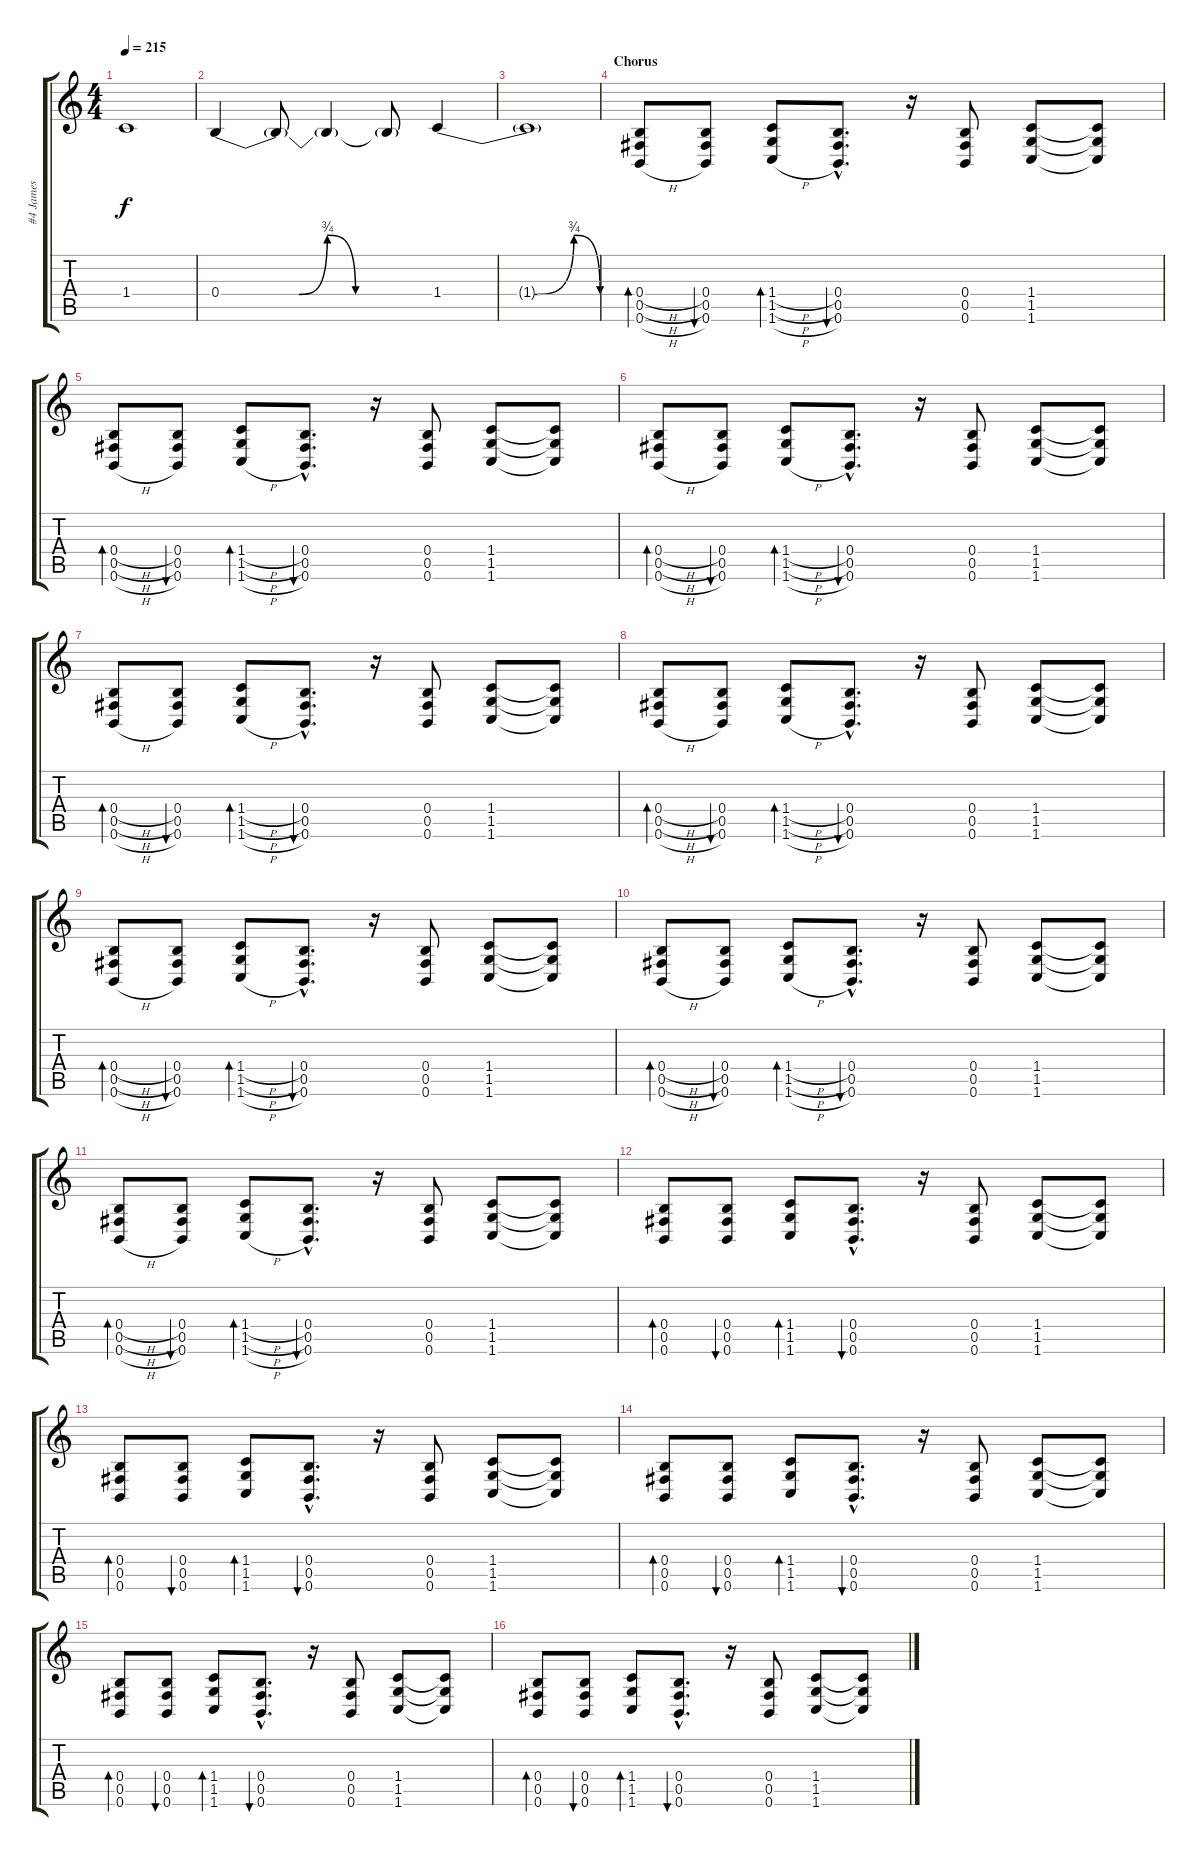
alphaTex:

\track ("#4 James" "#4 James") {instrument distortionguitar}
\staff {score tabs}
\tuning (E4 B3 G3 B2 Gb2 B1) {hide}
\ts (4 4)
\tempo 215
\clef g2
\ks c
1.4{t}.1{dy f} |
0.4{be (custom 0 0 22 0 30 3 38 0 60 0)}.4 0.4{t}.8 0.4{t}.4 0.4{t}.8 1.4{be (custom 0 0 15 0 35 0 50 3 60 0)}.4 |
1.4{t}.1 |
\section ("" "Chorus")
(0.4{h} 0.5{h} 0.6{h}).8{bd 120} (0.4 0.5 0.6).8{bu 120} (1.4{h} 1.5{h} 1.6{h}).8{bd 120} (0.4{hac} 0.5{hac} 0.6{hac}).8{d bu 120} r.16 (0.4 0.5 0.6).8 (1.4 1.5 1.6).8 (1.4{t} 1.5{t} 1.6{t}).8 |
(0.4{h} 0.5{h} 0.6{h}).8{bd 120} (0.4 0.5 0.6).8{bu 120} (1.4{h} 1.5{h} 1.6{h}).8{bd 120} (0.4{hac} 0.5{hac} 0.6{hac}).8{d bu 120} r.16 (0.4 0.5 0.6).8 (1.4 1.5 1.6).8 (1.4{t} 1.5{t} 1.6{t}).8 |
(0.4{h} 0.5{h} 0.6{h}).8{bd 120} (0.4 0.5 0.6).8{bu 120} (1.4{h} 1.5{h} 1.6{h}).8{bd 120} (0.4{hac} 0.5{hac} 0.6{hac}).8{d bu 120} r.16 (0.4 0.5 0.6).8 (1.4 1.5 1.6).8 (1.4{t} 1.5{t} 1.6{t}).8 |
(0.4{h} 0.5{h} 0.6{h}).8{bd 120} (0.4 0.5 0.6).8{bu 120} (1.4{h} 1.5{h} 1.6{h}).8{bd 120} (0.4{hac} 0.5{hac} 0.6{hac}).8{d bu 120} r.16 (0.4 0.5 0.6).8 (1.4 1.5 1.6).8 (1.4{t} 1.5{t} 1.6{t}).8 |
(0.4{h} 0.5{h} 0.6{h}).8{bd 120} (0.4 0.5 0.6).8{bu 120} (1.4{h} 1.5{h} 1.6{h}).8{bd 120} (0.4{hac} 0.5{hac} 0.6{hac}).8{d bu 120} r.16 (0.4 0.5 0.6).8 (1.4 1.5 1.6).8 (1.4{t} 1.5{t} 1.6{t}).8 |
(0.4{h} 0.5{h} 0.6{h}).8{bd 120} (0.4 0.5 0.6).8{bu 120} (1.4{h} 1.5{h} 1.6{h}).8{bd 120} (0.4{hac} 0.5{hac} 0.6{hac}).8{d bu 120} r.16 (0.4 0.5 0.6).8 (1.4 1.5 1.6).8 (1.4{t} 1.5{t} 1.6{t}).8 |
(0.4{h} 0.5{h} 0.6{h}).8{bd 120} (0.4 0.5 0.6).8{bu 120} (1.4{h} 1.5{h} 1.6{h}).8{bd 120} (0.4{hac} 0.5{hac} 0.6{hac}).8{d bu 120} r.16 (0.4 0.5 0.6).8 (1.4 1.5 1.6).8 (1.4{t} 1.5{t} 1.6{t}).8 |
(0.4{h} 0.5{h} 0.6{h}).8{bd 120} (0.4 0.5 0.6).8{bu 120} (1.4{h} 1.5{h} 1.6{h}).8{bd 120} (0.4{hac} 0.5{hac} 0.6{hac}).8{d bu 120} r.16 (0.4 0.5 0.6).8 (1.4 1.5 1.6).8 (1.4{t} 1.5{t} 1.6{t}).8 |
(0.4 0.5 0.6).8{bd 120} (0.4 0.5 0.6).8{bu 120} (1.4 1.5 1.6).8{bd 120} (0.4{hac} 0.5{hac} 0.6{hac}).8{d bu 120} r.16 (0.4 0.5 0.6).8 (1.4 1.5 1.6).8 (1.4{t} 1.5{t} 1.6{t}).8 |
(0.4 0.5 0.6).8{bd 120} (0.4 0.5 0.6).8{bu 120} (1.4 1.5 1.6).8{bd 120} (0.4{hac} 0.5{hac} 0.6{hac}).8{d bu 120} r.16 (0.4 0.5 0.6).8 (1.4 1.5 1.6).8 (1.4{t} 1.5{t} 1.6{t}).8 |
(0.4 0.5 0.6).8{bd 120} (0.4 0.5 0.6).8{bu 120} (1.4 1.5 1.6).8{bd 120} (0.4{hac} 0.5{hac} 0.6{hac}).8{d bu 120} r.16 (0.4 0.5 0.6).8 (1.4 1.5 1.6).8 (1.4{t} 1.5{t} 1.6{t}).8 |
(0.4 0.5 0.6).8{bd 120} (0.4 0.5 0.6).8{bu 120} (1.4 1.5 1.6).8{bd 120} (0.4{hac} 0.5{hac} 0.6{hac}).8{d bu 120} r.16 (0.4 0.5 0.6).8 (1.4 1.5 1.6).8 (1.4{t} 1.5{t} 1.6{t}).8 |
(0.4 0.5 0.6).8{bd 120} (0.4 0.5 0.6).8{bu 120} (1.4 1.5 1.6).8{bd 120} (0.4{hac} 0.5{hac} 0.6{hac}).8{d bu 120} r.16 (0.4 0.5 0.6).8 (1.4 1.5 1.6).8 (1.4{t} 1.5{t} 1.6{t}).8
